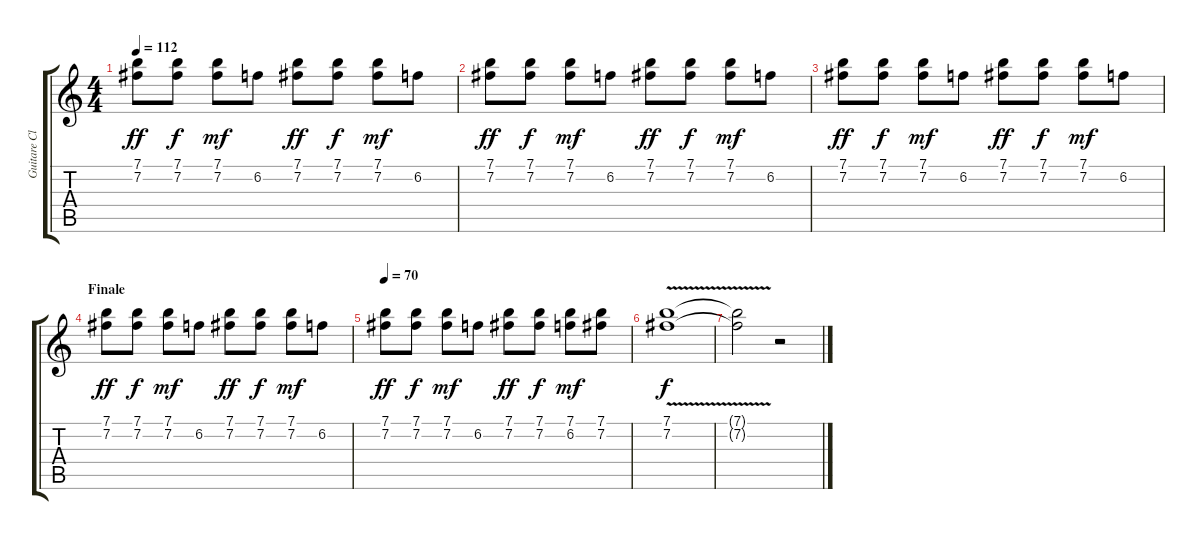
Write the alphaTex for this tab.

\track ("Guitare Clean" "Guitare Cl") {instrument electricguitarclean}
\staff {score tabs}
\tuning (E4 B3 G3 D3 A2 E2) {hide}
\ts (4 4)
\tempo 112
\clef g2
\ks c
(7.1 7.2).8{dy ff} (7.1 7.2).8{dy f} (7.1 7.2).8{dy mf} 6.2.8 (7.1 7.2).8{dy ff} (7.1 7.2).8{dy f} (7.1 7.2).8{dy mf} 6.2.8 |
(7.1 7.2).8{dy ff} (7.1 7.2).8{dy f} (7.1 7.2).8{dy mf} 6.2.8 (7.1 7.2).8{dy ff} (7.1 7.2).8{dy f} (7.1 7.2).8{dy mf} 6.2.8 |
(7.1 7.2).8{dy ff} (7.1 7.2).8{dy f} (7.1 7.2).8{dy mf} 6.2.8 (7.1 7.2).8{dy ff} (7.1 7.2).8{dy f} (7.1 7.2).8{dy mf} 6.2.8 |
\section ("" "Finale")
(7.1 7.2).8{dy ff} (7.1 7.2).8{dy f} (7.1 7.2).8{dy mf} 6.2.8 (7.1 7.2).8{dy ff} (7.1 7.2).8{dy f} (7.1 7.2).8{dy mf} 6.2.8 |
\tempo 70
(7.1 7.2).8{dy ff} (7.1 7.2).8{dy f} (7.1 7.2).8{dy mf} 6.2.8 (7.1 7.2).8{dy ff} (7.1 7.2).8{dy f} (7.1 6.2).8{dy mf} (7.1 7.2).8 |
(7.1{v} 7.2{v}).1{dy f} |
(7.1{t} 7.2{t}).2 r.2
